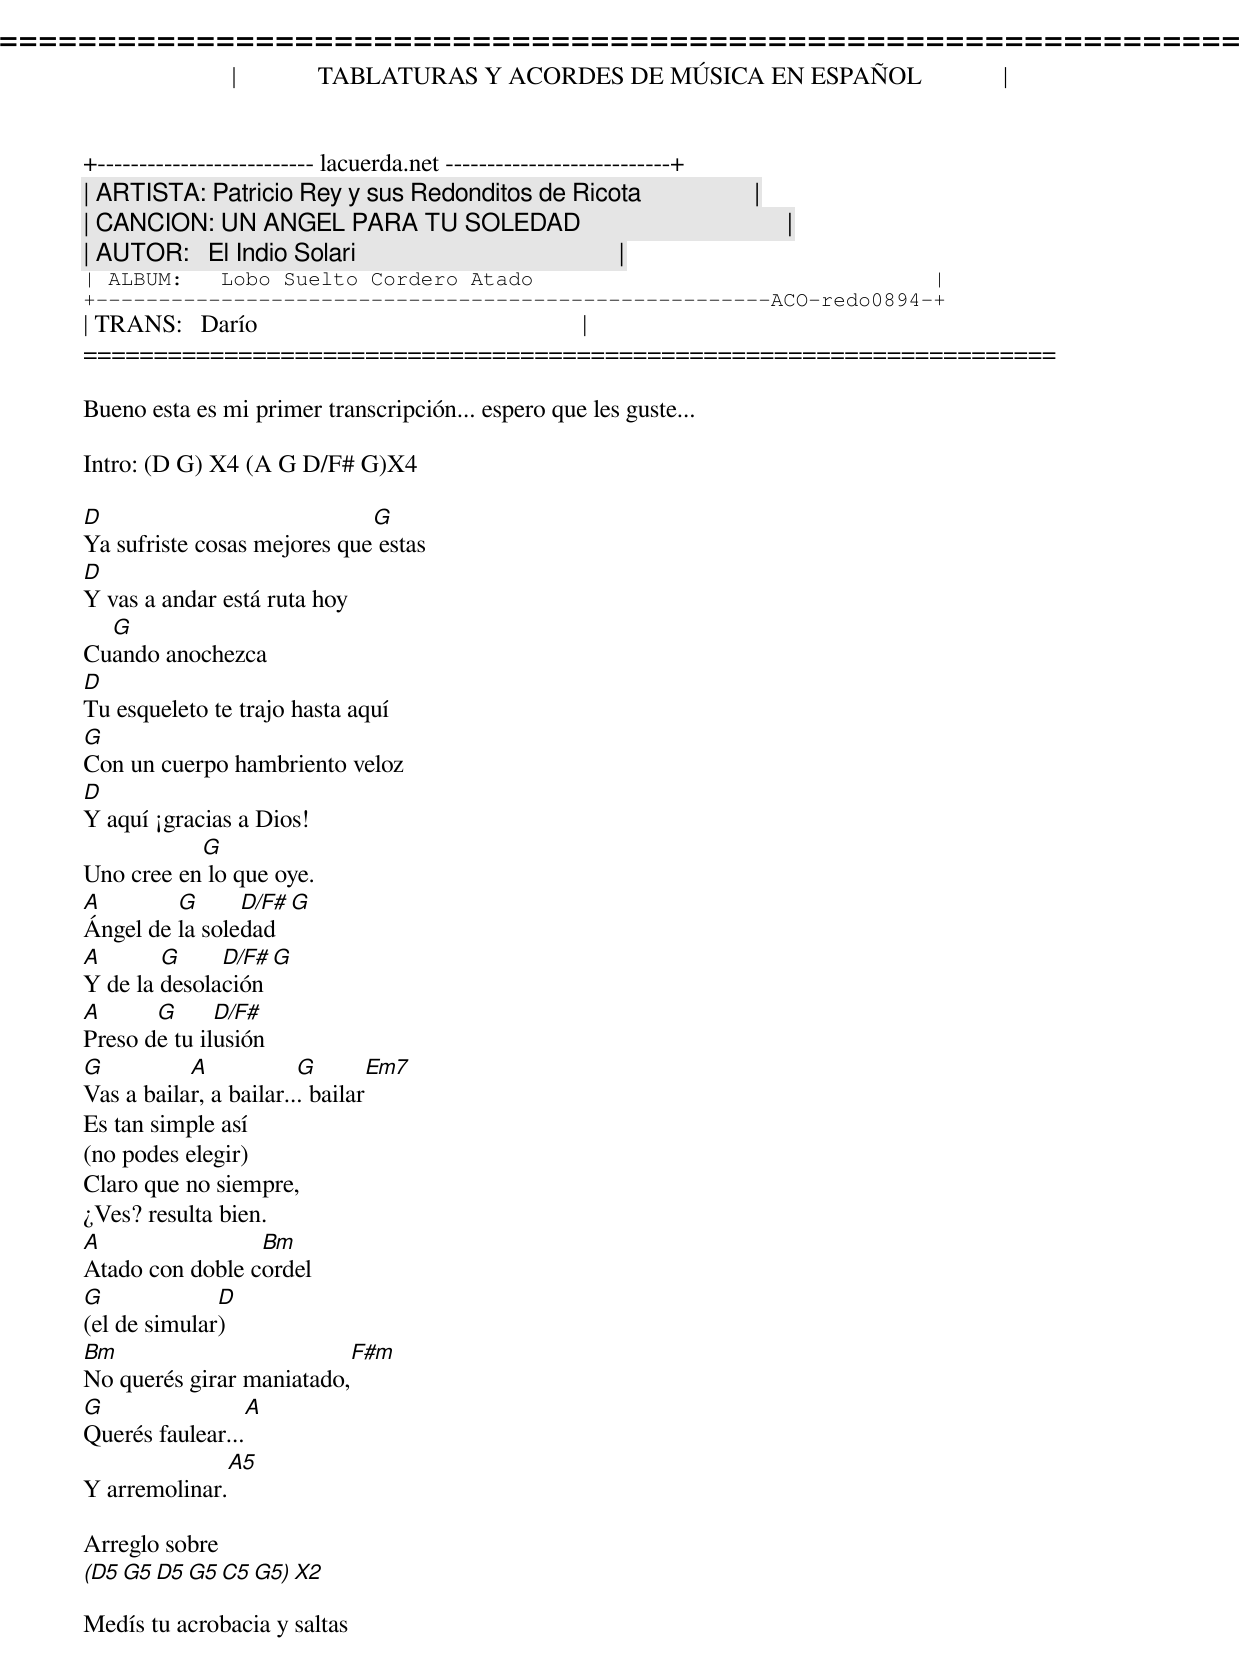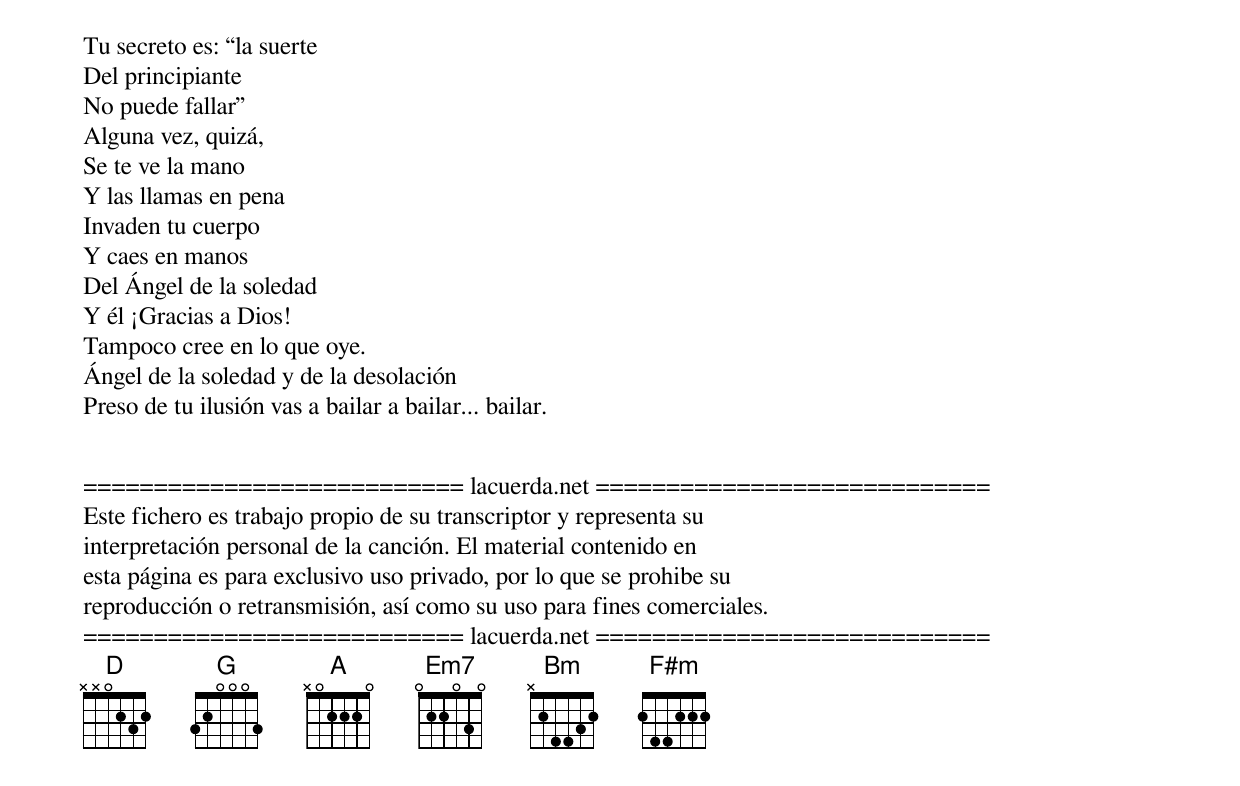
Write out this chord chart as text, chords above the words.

=====================================================================
|             TABLATURAS Y ACORDES DE MÚSICA EN ESPAÑOL             |
+-------------------------- lacuerda.net ---------------------------+
| ARTISTA: Patricio Rey y sus Redonditos de Ricota                  |
| CANCION: UN ANGEL PARA TU SOLEDAD                                 |
| AUTOR:   El Indio Solari                                          |
| ALBUM:   Lobo Suelto Cordero Atado                                |
+------------------------------------------------------ACO-redo0894-+
| TRANS:   Darío                                                    |
=====================================================================

Bueno esta es mi primer transcripción... espero que les guste...

Intro: (D G) X4 (A G D/F# G)X4

D                            G
Ya sufriste cosas mejores que estas
D
Y vas a andar está ruta hoy
  G
Cuando anochezca
D
Tu esqueleto te trajo hasta aquí
G
Con un cuerpo hambriento veloz
D
Y aquí ¡gracias a Dios!
           G
Uno cree en lo que oye.
A        G      D/F#  G
Ángel de la soledad
A       G     D/F#  G
Y de la desolación
A      G      D/F#
Preso de tu ilusión
G          A            G         Em7
Vas a bailar, a bailar... bailar
Es tan simple así
(no podes elegir)
Claro que no siempre,
¿Ves? resulta bien.
A                Bm
Atado con doble cordel
G             D
(el de simular)
Bm                          F#m
No querés girar maniatado,
G                 A
Querés faulear...
                   A5
Y arremolinar.

Arreglo sobre
(D5 G5 D5 G5 C5 G5) X2

Medís tu acrobacia y saltas
Tu secreto es: la suerte
Del principiante
No puede fallar
Alguna vez, quizá,
Se te ve la mano
Y las llamas en pena
Invaden tu cuerpo
Y caes en manos
Del Ángel de la soledad
Y él ¡Gracias a Dios!
Tampoco cree en lo que oye.
Ángel de la soledad y de la desolación
Preso de tu ilusión vas a bailar a bailar... bailar.


=========================== lacuerda.net ============================
Este fichero es trabajo propio de su transcriptor y representa su
interpretación personal de la canción. El material contenido en
esta página es para exclusivo uso privado, por lo que se prohibe su
reproducción o retransmisión, así como su uso para fines comerciales.
=========================== lacuerda.net ============================
